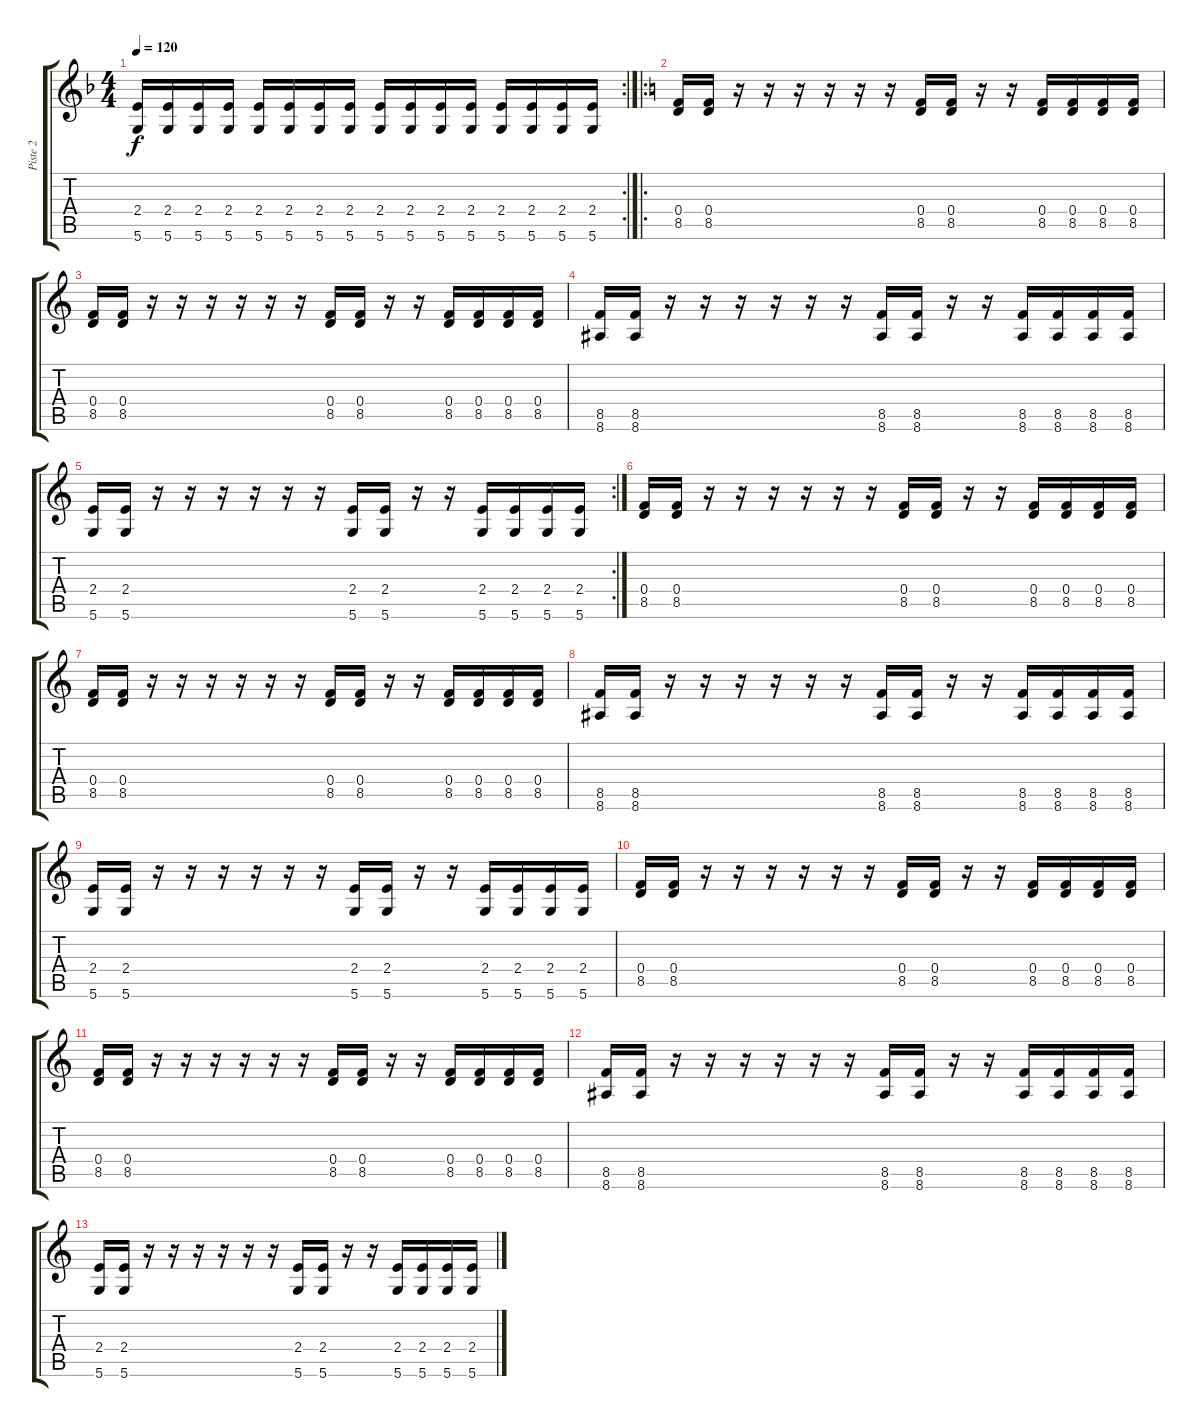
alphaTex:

\track ("Piste 2" "Piste 2") {instrument distortionguitar}
\staff {score tabs}
\tuning (E4 B3 G3 D3 A2 D2) {hide}
\rc 2
\ts (4 4)
\tempo 120
\clef g2
\ks f
(2.4 5.6).16{dy f} (2.4 5.6).16 (2.4 5.6).16 (2.4 5.6).16 (2.4 5.6).16 (2.4 5.6).16 (2.4 5.6).16 (2.4 5.6).16 (2.4 5.6).16 (2.4 5.6).16 (2.4 5.6).16 (2.4 5.6).16 (2.4 5.6).16 (2.4 5.6).16 (2.4 5.6).16 (2.4 5.6).16 |
\ro
\ks c
(0.4 8.5).16 (0.4 8.5).16 r.16 r.16 r.16 r.16 r.16 r.16 (0.4 8.5).16 (0.4 8.5).16 r.16 r.16 (0.4 8.5).16 (0.4 8.5).16 (0.4 8.5).16 (0.4 8.5).16 |
(0.4 8.5).16 (0.4 8.5).16 r.16 r.16 r.16 r.16 r.16 r.16 (0.4 8.5).16 (0.4 8.5).16 r.16 r.16 (0.4 8.5).16 (0.4 8.5).16 (0.4 8.5).16 (0.4 8.5).16 |
(8.5 8.6).16 (8.5 8.6).16 r.16 r.16 r.16 r.16 r.16 r.16 (8.5 8.6).16 (8.5 8.6).16 r.16 r.16 (8.5 8.6).16 (8.5 8.6).16 (8.5 8.6).16 (8.5 8.6).16 |
\rc 2
(2.4 5.6).16 (2.4 5.6).16 r.16 r.16 r.16 r.16 r.16 r.16 (2.4 5.6).16 (2.4 5.6).16 r.16 r.16 (2.4 5.6).16 (2.4 5.6).16 (2.4 5.6).16 (2.4 5.6).16 |
(0.4 8.5).16{volume 8} (0.4 8.5).16 r.16 r.16 r.16 r.16 r.16 r.16 (0.4 8.5).16 (0.4 8.5).16 r.16 r.16 (0.4 8.5).16 (0.4 8.5).16 (0.4 8.5).16 (0.4 8.5).16 |
(0.4 8.5).16 (0.4 8.5).16 r.16 r.16 r.16 r.16 r.16 r.16 (0.4 8.5).16 (0.4 8.5).16 r.16 r.16 (0.4 8.5).16 (0.4 8.5).16 (0.4 8.5).16 (0.4 8.5).16 |
(8.5 8.6).16 (8.5 8.6).16 r.16 r.16 r.16 r.16 r.16 r.16 (8.5 8.6).16 (8.5 8.6).16 r.16 r.16 (8.5 8.6).16 (8.5 8.6).16 (8.5 8.6).16 (8.5 8.6).16 |
(2.4 5.6).16 (2.4 5.6).16 r.16 r.16 r.16 r.16 r.16 r.16 (2.4 5.6).16 (2.4 5.6).16 r.16 r.16 (2.4 5.6).16 (2.4 5.6).16 (2.4 5.6).16 (2.4 5.6).16 |
(0.4 8.5).16{volume 0} (0.4 8.5).16 r.16 r.16 r.16 r.16 r.16 r.16 (0.4 8.5).16 (0.4 8.5).16 r.16 r.16 (0.4 8.5).16 (0.4 8.5).16 (0.4 8.5).16 (0.4 8.5).16 |
(0.4 8.5).16 (0.4 8.5).16 r.16 r.16 r.16 r.16 r.16 r.16 (0.4 8.5).16 (0.4 8.5).16 r.16 r.16 (0.4 8.5).16 (0.4 8.5).16 (0.4 8.5).16 (0.4 8.5).16 |
(8.5 8.6).16 (8.5 8.6).16 r.16 r.16 r.16 r.16 r.16 r.16 (8.5 8.6).16 (8.5 8.6).16 r.16 r.16 (8.5 8.6).16 (8.5 8.6).16 (8.5 8.6).16 (8.5 8.6).16 |
(2.4 5.6).16 (2.4 5.6).16 r.16 r.16 r.16 r.16 r.16 r.16 (2.4 5.6).16 (2.4 5.6).16 r.16 r.16 (2.4 5.6).16 (2.4 5.6).16 (2.4 5.6).16 (2.4 5.6).16
